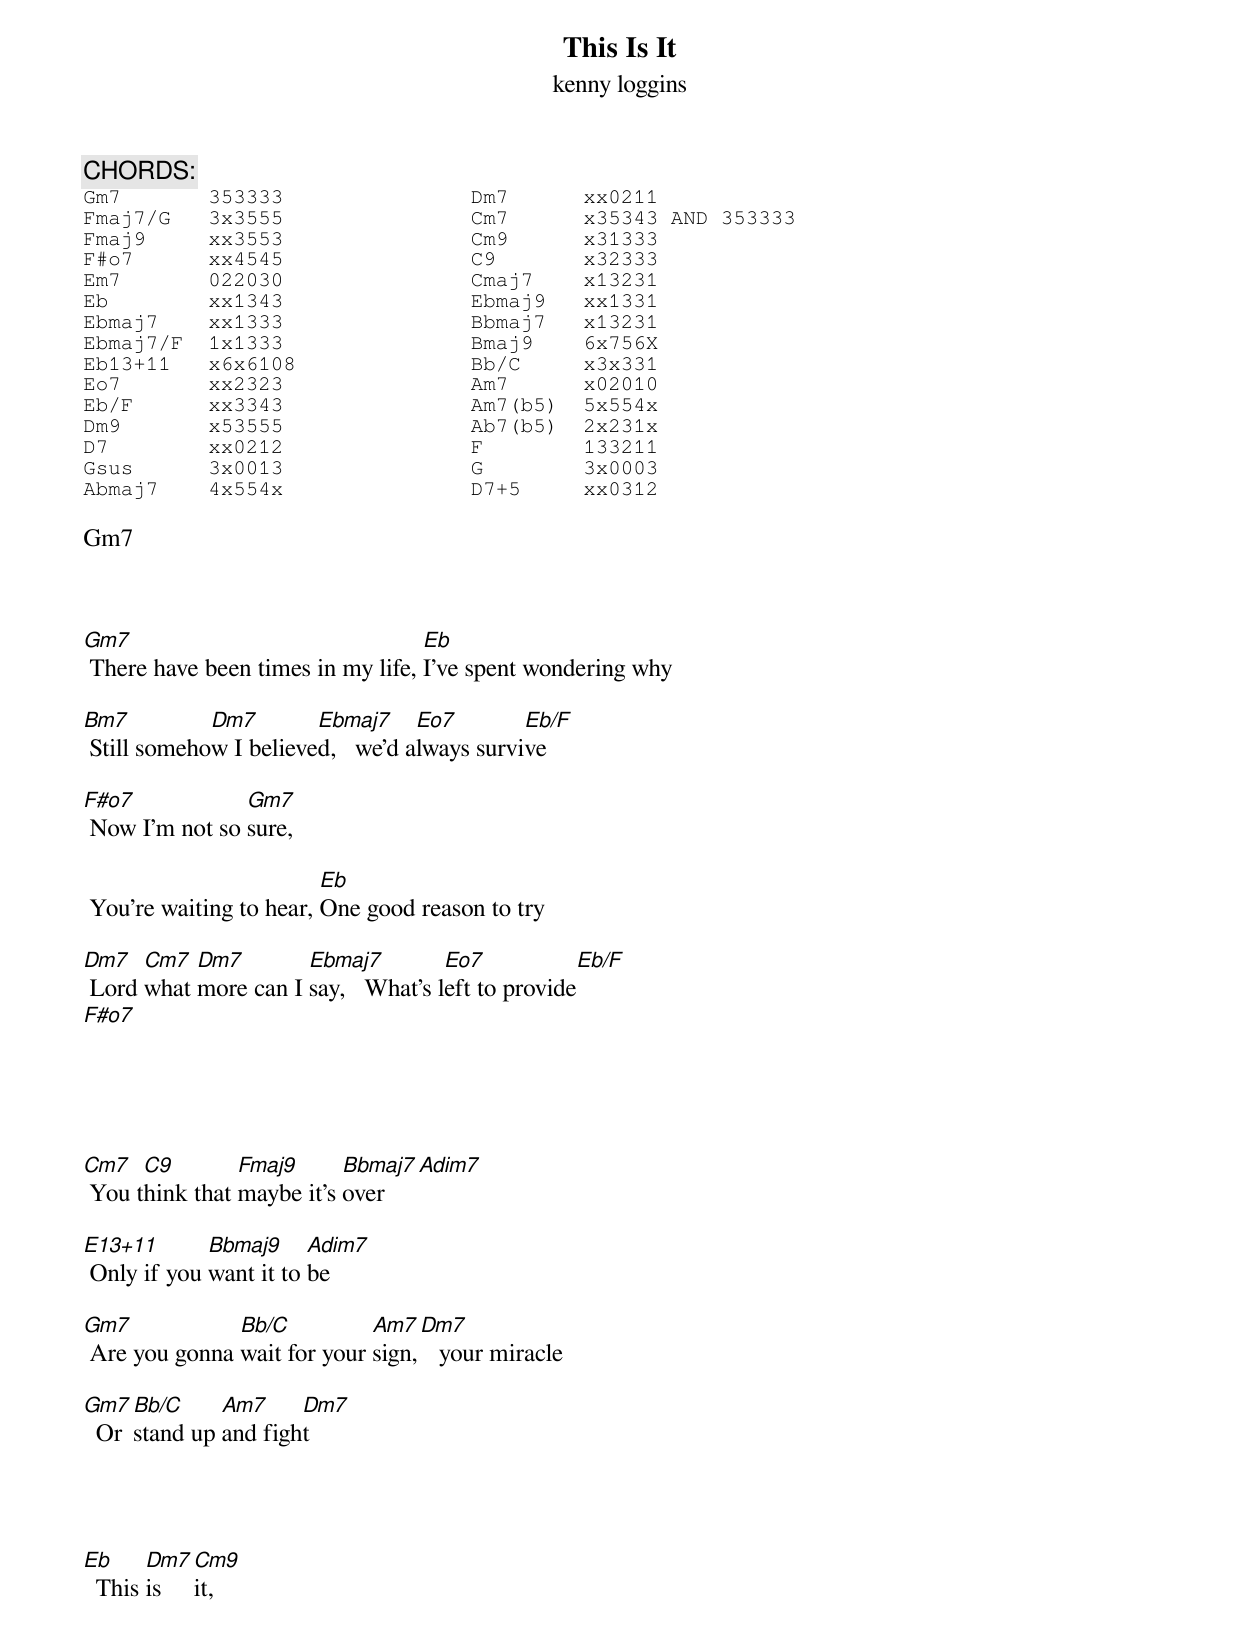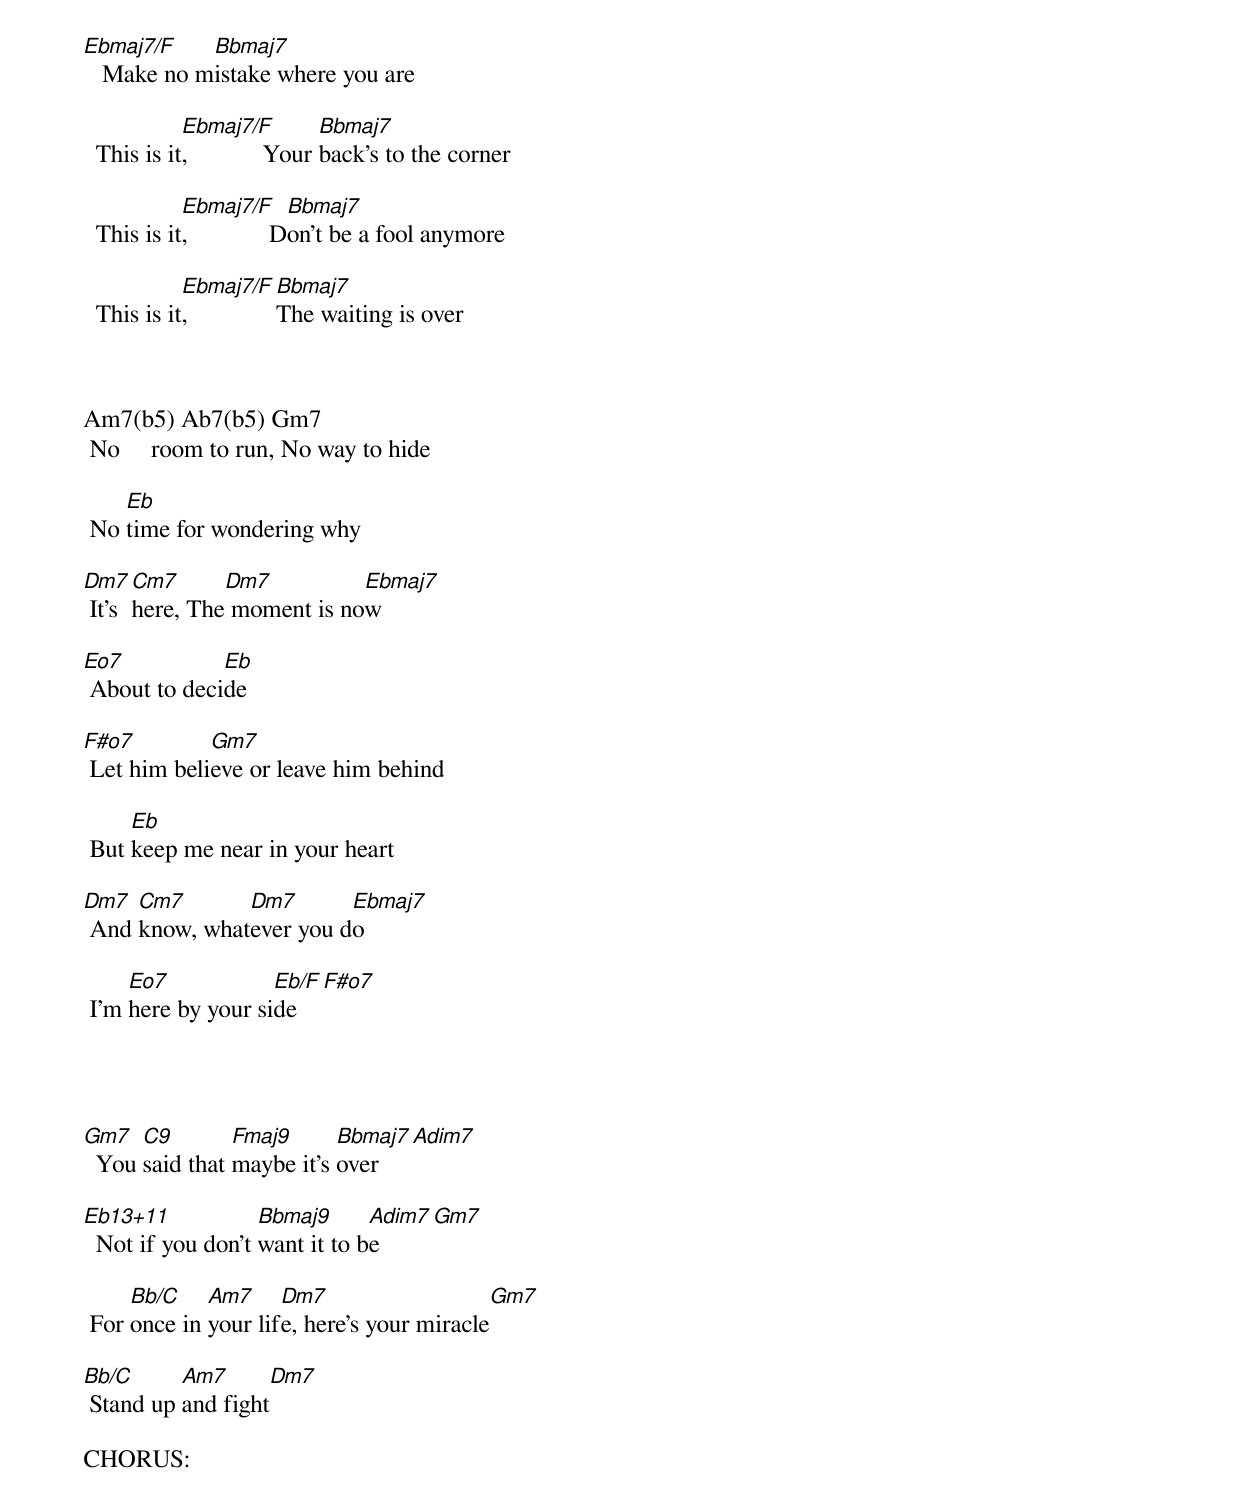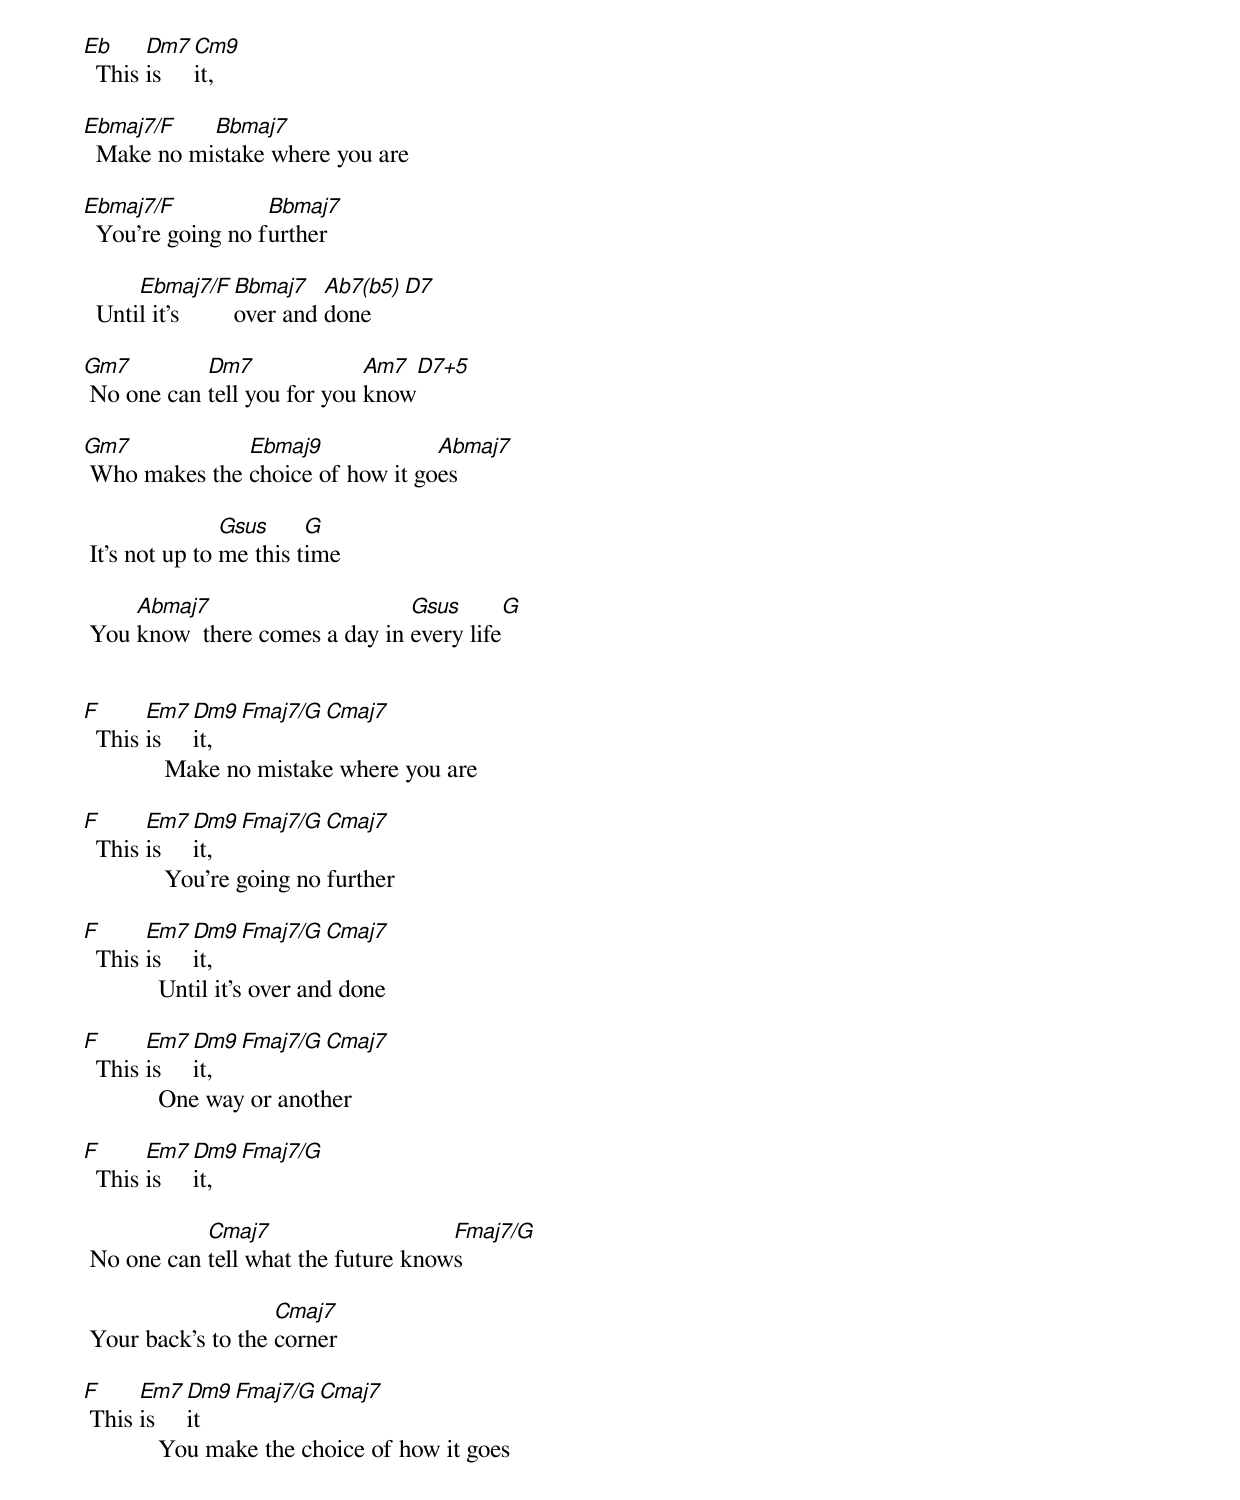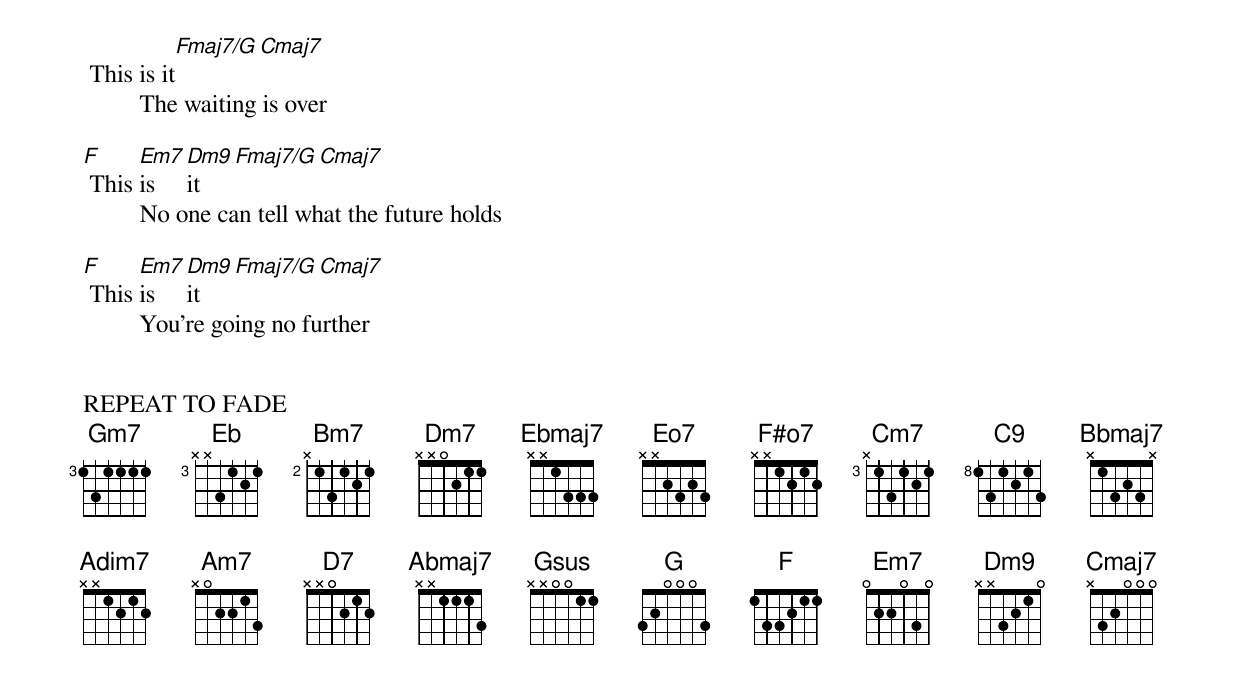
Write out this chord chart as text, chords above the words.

{title: This Is It}
{subtitle: kenny loggins}
{c:CHORDS:}
{sot}
Gm7       353333               Dm7      xx0211
Fmaj7/G   3x3555               Cm7      x35343 AND 353333
Fmaj9     xx3553               Cm9      x31333
F#o7      xx4545               C9       x32333
Em7       022030               Cmaj7    x13231
Eb        xx1343               Ebmaj9   xx1331
Ebmaj7    xx1333               Bbmaj7   x13231
Ebmaj7/F  1x1333               Bmaj9    6x756X
Eb13+11   x6x6108              Bb/C     x3x331
Eo7       xx2323               Am7      x02010
Eb/F      xx3343               Am7(b5)  5x554x
Dm9       x53555               Ab7(b5)  2x231x
D7        xx0212               F        133211
Gsus      3x0013               G        3x0003
Abmaj7    4x554x               D7+5     xx0312
{eot}

Gm7



Gm7                                Eb
 There have been times in my life, I've spent wondering why

Bm7          Dm7        Ebmaj7     Eo7        Eb/F
 Still somehow I believed,   we'd always survive

F#o7            Gm7
 Now I'm not so sure,

                         Eb
 You're waiting to hear, One good reason to try

Dm7   Cm7  Dm7        Ebmaj7         Eo7           Eb/F
 Lord what more can I say,   What's left to provide
F#o7





Cm7   C9        Fmaj9      Bbmaj7 Am7(b5)
 You think that maybe it's over

E13+11       Bbmaj9     Am7(b5)
 Only if you want it to be

Gm7            Bb/C          Am7  Dm7
 Are you gonna wait for your sign,   your miracle

Gm7  Bb/C     Am7     Dm7
  Or stand up and fight




Eb     Dm7 Cm9
  This is  it,

Ebmaj7/F    Bbmaj7
   Make no mistake where you are

            Ebmaj7/F          Bbmaj7
  This is it,            Your back's to the corner

            Ebmaj7/F       Bbmaj7
  This is it,             Don't be a fool anymore

            Ebmaj7/F       Bbmaj7
  This is it,              The waiting is over



Am7(b5) Ab7(b5) Gm7
 No     room to run, No way to hide

    Eb
 No time for wondering why

Dm7   Cm7      Dm7          Ebmaj7
 It's here, The moment is now

Eo7           Eb
 About to decide

F#o7         Gm7
 Let him believe or leave him behind

     Eb
 But keep me near in your heart

Dm7  Cm7       Dm7       Ebmaj7
 And know, whatever you do

     Eo7            Eb/F  F#o7
 I'm here by your side




Gm7   C9        Fmaj9      Bbmaj7 Am7(b5)
  You said that maybe it's over

Eb13+11            Bbmaj9      Am7(b5)  Gm7
  Not if you don't want it to be

     Bb/C    Am7     Dm7                   Gm7
 For once in your life, here's your miracle

Bb/C      Am7      Dm7
 Stand up and fight

CHORUS:

Eb     Dm7 Cm9
  This is  it,

Ebmaj7/F    Bbmaj7
  Make no mistake where you are

Ebmaj7/F           Bbmaj7
  You're going no further

      Ebmaj7/F    Bbmaj7   Ab7(b5) D7
  Until it's      over and done

Gm7         Dm7              Am7     D7+5
 No one can tell you for you know

Gm7            Ebmaj9             Abmaj7
 Who makes the choice of how it goes

                Gsus     G
 It's not up to me this time

     Abmaj7                     Gsus       G
 You know  there comes a day in every life


F      Em7 Dm9  Fmaj7/G  Cmaj7
  This is  it,
             Make no mistake where you are

F      Em7 Dm9 Fmaj7/G       Cmaj7
  This is  it,
             You're going no further

F      Em7 Dm9 Fmaj7/G  Cmaj7
  This is  it,
            Until it's over and done

F      Em7 Dm9 Fmaj7/G    Cmaj7
  This is  it,
            One way or another

F      Em7 Dm9  Fmaj7/G
  This is  it,

            Cmaj7                    Fmaj7/G
 No one can tell what the future knows

                    Cmaj7
 Your back's to the corner

F     Em7  Dm9  Fmaj7/G   Cmaj7
 This is   it
            You make the choice of how it goes

            Fmaj7/G     Cmaj7
 This is it
         The waiting is over

F     Em7 Dm9   Fmaj7/G            Cmaj7
 This is  it
         No one can tell what the future holds

F     Em7 Dm9  Fmaj7/G    Cmaj7
 This is  it
         You're going no further


REPEAT TO FADE
